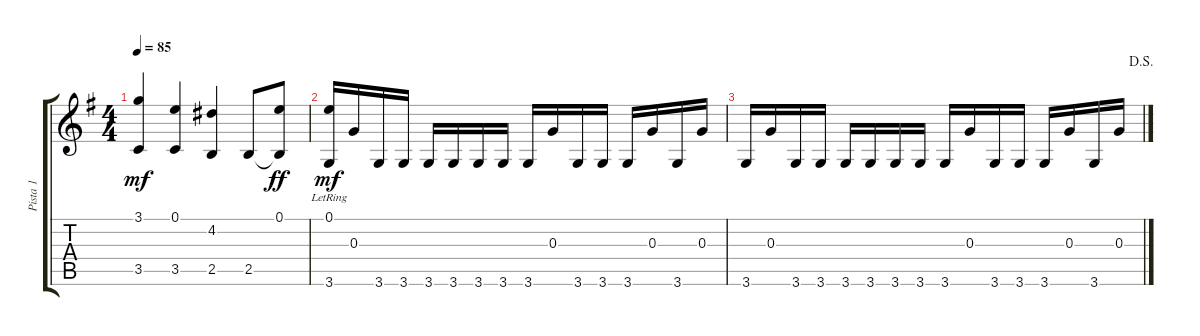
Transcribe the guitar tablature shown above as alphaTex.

\track ("Pista 1" "Pista 1") {instrument acousticguitarsteel}
\staff {score tabs}
\tuning (E4 B3 G3 D3 A2 E2) {hide}
\ts (4 4)
\tempo 85
\clef g2
\ks eminor
(3.1 3.5).4{dy mf} (0.1 3.5).4 (4.2 2.5).4 2.5.8 (0.1 2.5{t}).8{dy ff} |
(0.1{lr} 3.6).16{dy mf} 0.3.16 3.6.16 3.6.16 3.6.16 3.6.16 3.6.16 3.6.16 3.6.16 0.3.16 3.6.16 3.6.16 3.6.16 0.3.16 3.6.16 0.3.16 |
\jump dalsegno
3.6.16 0.3.16 3.6.16 3.6.16 3.6.16 3.6.16 3.6.16 3.6.16 3.6.16 0.3.16 3.6.16 3.6.16 3.6.16 0.3.16 3.6.16 0.3.16
